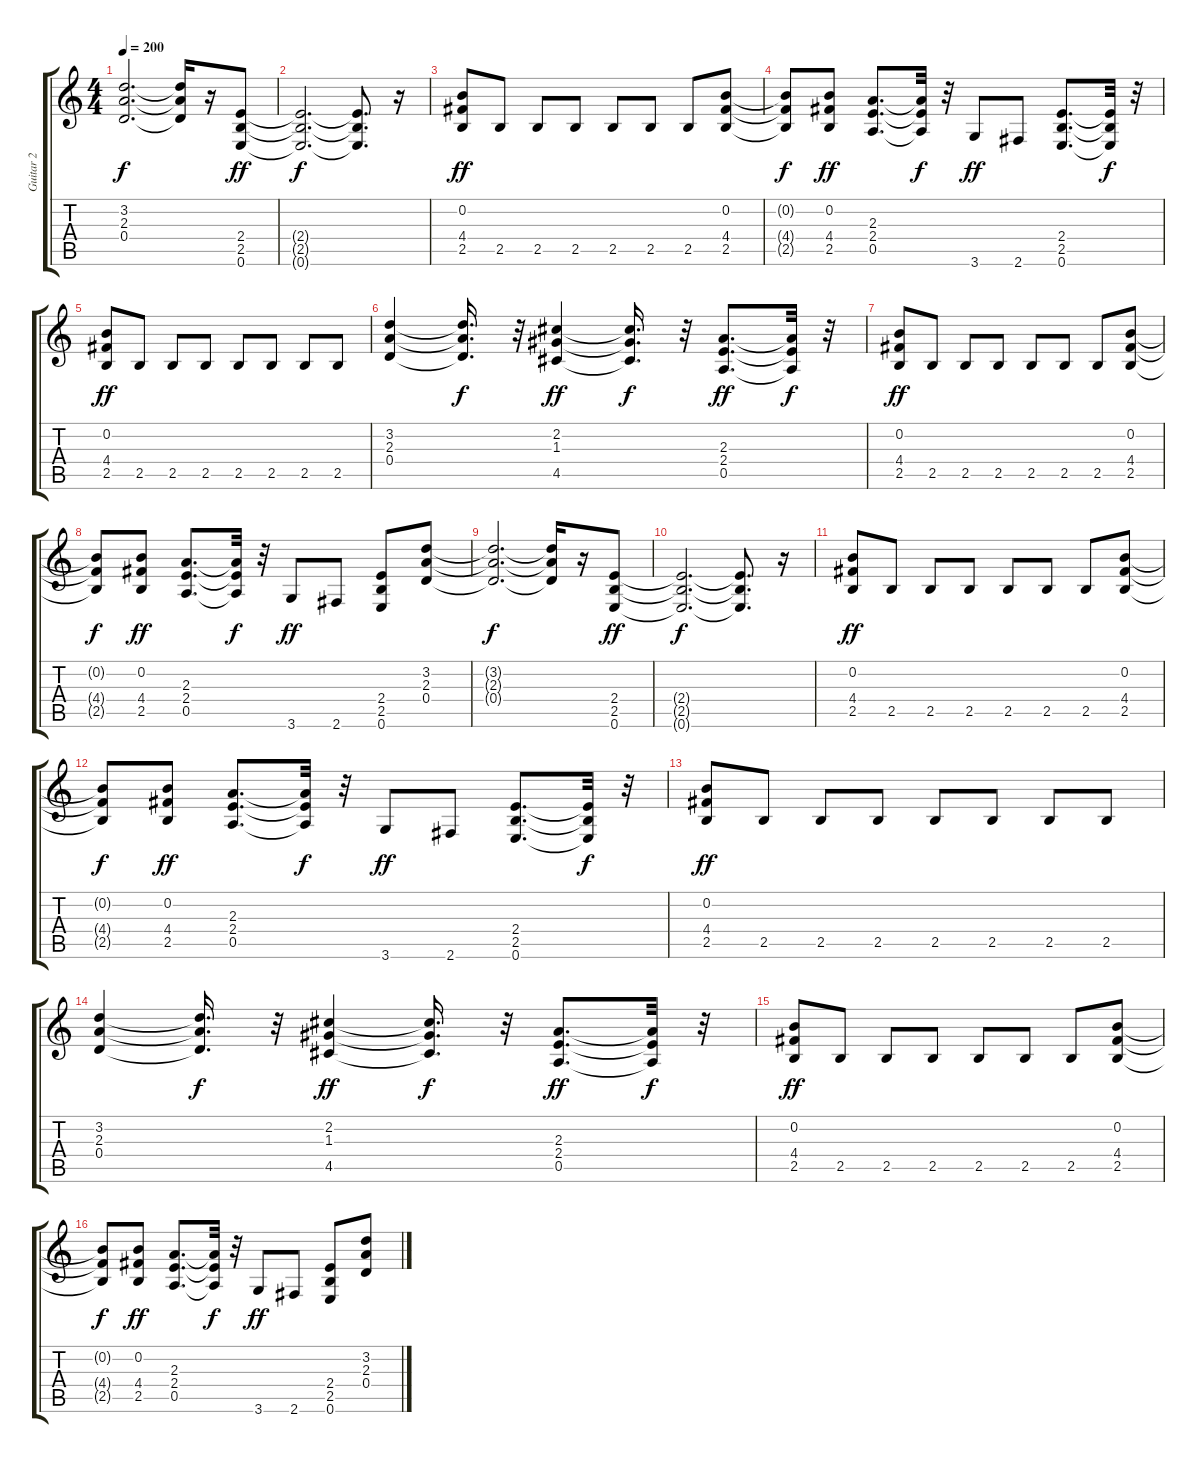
\track ("Guitar 2" "Guitar 2") {instrument distortionguitar}
\staff {score tabs}
\tuning (E4 B3 G3 D3 A2 E2) {hide}
\ts (4 4)
\tempo 200
\clef g2
\ks c
(3.2{t} 2.3{t} 0.4{t}).2{d dy f} (3.2{t} 2.3{t} 0.4{t}).16 r.16 (2.4 2.5 0.6).8{dy ff} |
(2.4{t} 2.5{t} 0.6{t}).2{d dy f} (2.4{t} 2.5{t} 0.6{t}).8{d} r.16 |
(0.2 4.4 2.5).8{dy ff} 2.5.8 2.5.8 2.5.8 2.5.8 2.5.8 2.5.8 (0.2 4.4 2.5).8 |
(0.2{t} 4.4{t} 2.5{t}).8{dy f} (0.2 4.4 2.5).8{dy ff} (2.3 2.4 0.5).8{d} (2.3{t} 2.4{t} 0.5{t}).32{dy f} r.32 3.6.8{dy ff} 2.6.8 (2.4 2.5 0.6).8{d} (2.4{t} 2.5{t} 0.6{t}).32{dy f} r.32 |
(0.2 4.4 2.5).8{dy ff} 2.5.8 2.5.8 2.5.8 2.5.8 2.5.8 2.5.8 2.5.8 |
(3.2 2.3 0.4).4 (3.2{t} 2.3{t} 0.4{t}).16{d dy f} r.32 (2.2 1.3 4.5).4{dy ff} (2.2{t} 1.3{t} 4.5{t}).16{d dy f} r.32 (2.3 2.4 0.5).8{d dy ff} (2.3{t} 2.4{t} 0.5{t}).32{dy f} r.32 |
(0.2 4.4 2.5).8{dy ff} 2.5.8 2.5.8 2.5.8 2.5.8 2.5.8 2.5.8 (0.2 4.4 2.5).8 |
(0.2{t} 4.4{t} 2.5{t}).8{dy f} (0.2 4.4 2.5).8{dy ff} (2.3 2.4 0.5).8{d} (2.3{t} 2.4{t} 0.5{t}).32{dy f} r.32 3.6.8{dy ff} 2.6.8 (2.4 2.5 0.6).8 (3.2 2.3 0.4).8 |
(3.2{t} 2.3{t} 0.4{t}).2{d dy f} (3.2{t} 2.3{t} 0.4{t}).16 r.16 (2.4 2.5 0.6).8{dy ff} |
(2.4{t} 2.5{t} 0.6{t}).2{d dy f} (2.4{t} 2.5{t} 0.6{t}).8{d} r.16 |
(0.2 4.4 2.5).8{dy ff} 2.5.8 2.5.8 2.5.8 2.5.8 2.5.8 2.5.8 (0.2 4.4 2.5).8 |
(0.2{t} 4.4{t} 2.5{t}).8{dy f} (0.2 4.4 2.5).8{dy ff} (2.3 2.4 0.5).8{d} (2.3{t} 2.4{t} 0.5{t}).32{dy f} r.32 3.6.8{dy ff} 2.6.8 (2.4 2.5 0.6).8{d} (2.4{t} 2.5{t} 0.6{t}).32{dy f} r.32 |
(0.2 4.4 2.5).8{dy ff} 2.5.8 2.5.8 2.5.8 2.5.8 2.5.8 2.5.8 2.5.8 |
(3.2 2.3 0.4).4 (3.2{t} 2.3{t} 0.4{t}).16{d dy f} r.32 (2.2 1.3 4.5).4{dy ff} (2.2{t} 1.3{t} 4.5{t}).16{d dy f} r.32 (2.3 2.4 0.5).8{d dy ff} (2.3{t} 2.4{t} 0.5{t}).32{dy f} r.32 |
(0.2 4.4 2.5).8{dy ff} 2.5.8 2.5.8 2.5.8 2.5.8 2.5.8 2.5.8 (0.2 4.4 2.5).8 |
(0.2{t} 4.4{t} 2.5{t}).8{dy f} (0.2 4.4 2.5).8{dy ff} (2.3 2.4 0.5).8{d} (2.3{t} 2.4{t} 0.5{t}).32{dy f} r.32 3.6.8{dy ff} 2.6.8 (2.4 2.5 0.6).8 (3.2 2.3 0.4).8
